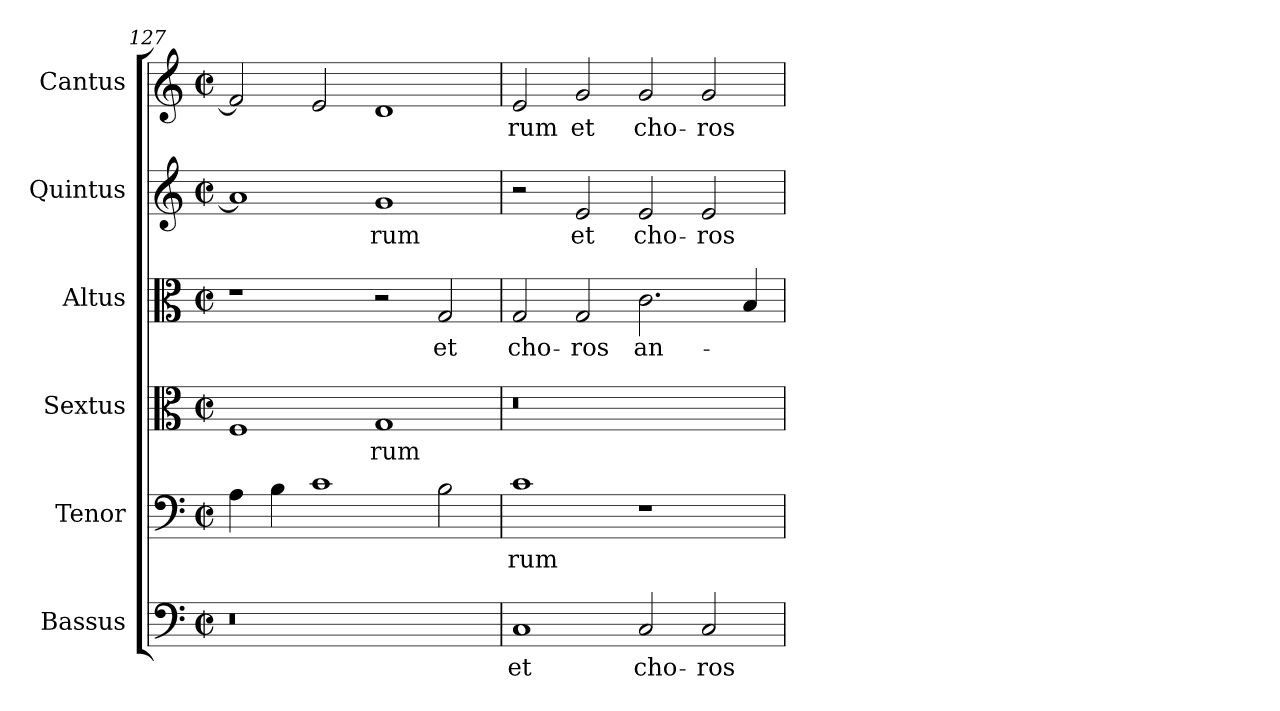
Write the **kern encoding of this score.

**kern	**text	**kern	**text	**kern	**text	**kern	**text	**kern	**text	**kern	**text
*part6	*part6	*part5	*part5	*part4	*part4	*part3	*part3	*part2	*part2	*part1	*part1
*staff6	*staff6	*staff5	*staff5	*staff4	*staff4	*staff3	*staff3	*staff2	*staff2	*staff1	*staff1
*I"Bassus	*	*I"Tenor	*	*I"Sextus	*	*I"Altus	*	*I"Quintus	*	*I"Cantus	*
*I'Bassus	*	*I'Tenor	*	*I'Sextus	*	*I'Altus	*	*I'Quintus	*	*I'Cantus	*
!!LO:LB:g=z
*clefF4	*	*clefF4	*	*clefC3	*	*clefC3	*	*clefG2	*	*clefG2	*
*M2/2	*	*M2/2	*	*M2/2	*	*M2/2	*	*M2/2	*	*M2/2	*
*met(c|)	*	*met(c|)	*	*met(c|)	*	*met(c|)	*	*met(c|)	*	*met(c|)	*
=127	=127	=127	=127	=127	=127	=127	=127	=127	=127	=127	=127
0r	.	4A\	.	1F	.	1r	.	1a]	.	2f/]	.
.	.	4B\	.	.	.	.	.	.	.	.	.
.	.	1c	.	.	.	.	.	.	.	2e/	.
!	!	!	!	!	!LO:LY:b:cj	!	!	!	!LO:LY:b:cj	!	!
.	.	.	.	1G	-rum	2r	.	1g	-rum	1d	.
!	!	!	!	!	!	!	!LO:LY:b:cj	!	!	!	!
.	.	2B\	.	.	.	2G/	et	.	.	.	.
=128	=128	=128	=128	=128	=128	=128	=128	=128	=128	=128	=128
!	!LO:LY:b:cj	!	!LO:LY:b:cj	!	!	!	!LO:LY:b:cj	!	!	!	!LO:LY:b:cj
1C	et	1c	-rum	0r	.	2G/	cho-	2r	.	2e/	-rum
!	!	!	!	!	!	!	!LO:LY:b:cj	!	!LO:LY:b:cj	!	!LO:LY:b:cj
.	.	.	.	.	.	2G/	-ros	2e/	et	2g/	et
!	!LO:LY:b:cj	!	!	!	!	!	!LO:LY:b:cj	!	!LO:LY:b:cj	!	!LO:LY:b:cj
2C/	cho-	1r	.	.	.	2.c\	an-	2e/	cho-	2g/	cho-
!	!LO:LY:b:cj	!	!	!	!	!	!	!	!LO:LY:b:cj	!	!LO:LY:b:cj
2C/	-ros	.	.	.	.	.	.	2e/	-ros	2g/	-ros
.	.	.	.	.	.	4B/	.	.	.	.	.
=	=	=	=	=	=	=	=	=	=	=	=
*-	*-	*-	*-	*-	*-	*-	*-	*-	*-	*-	*-
